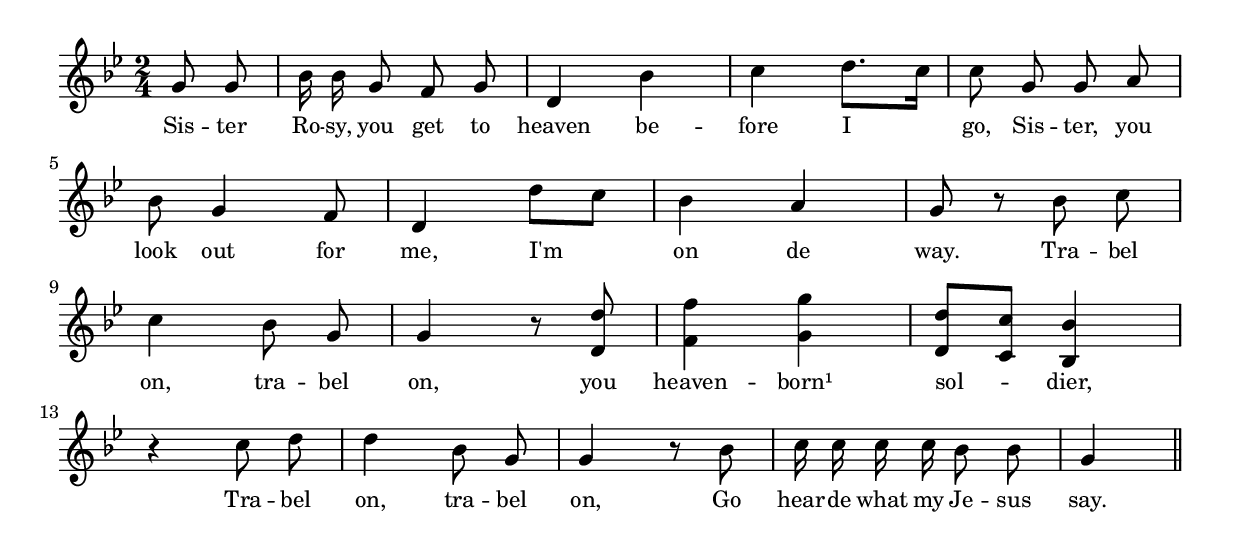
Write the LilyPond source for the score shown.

% 043.ly - Score sheet for "Travel on."
% Copyright (C) 2007  Marcus Brinkmann <marcus@gnu.org>
%
% This score sheet is free software; you can redistribute it and/or
% modify it under the terms of the Creative Commons Legal Code
% Attribution-ShareALike as published by Creative Commons; either
% version 2.0 of the License, or (at your option) any later version.
%
% This score sheet is distributed in the hope that it will be useful,
% but WITHOUT ANY WARRANTY; without even the implied warranty of
% MERCHANTABILITY or FITNESS FOR A PARTICULAR PURPOSE.  See the
% Creative Commons Legal Code Attribution-ShareALike for more details.
%
% You should have received a copy of the Creative Commons Legal Code
% Attribution-ShareALike along with this score sheet; if not, write to
% Creative Commons, 543 Howard Street, 5th Floor,
% San Francisco, CA 94105-3013  United States

\version "2.10.0"

%\header
%{
%  title = "Travel On"
%  composer = "trad."
%}

melody =
<<
     \context Voice
    {
	\set Staff.midiInstrument = "acoustic grand"
	\override Staff.VerticalAxisGroup #'minimum-Y-extent = #'(0 . 0)
	
	\autoBeamOff

	\time 2/4
	\clef violin
	\key g \minor

	\partial 4 g'8 g' |
	bes'16 bes' g'8 f' g' | d'4 bes' | c''4 d''8.[ c''16] |
	c''8 g' g' a' |
	\break
	bes'8 g'4 f'8 | d'4 d''8[ c''] | bes'4 a' |
	g'8 r bes' c'' |
	\break
	c''4 bes'8 g' | g'4 r8 <d' d''>8 |
	<f' f''>4 <g' g''>4 | <d' d''>8[ <c' c''>8] <bes bes'>4 |
	\break
	r4 c''8 d'' | d''4 bes'8 g' | g'4 r8 bes' |
	c''16 c'' c'' c'' bes'8 bes' | g'4 \bar "||"
     }

    \lyricsto "" \new Lyrics
    {
        \override LyricText #'font-size = #0
        \override StanzaNumber #'font-size = #-1

	Sis -- ter Ro -- sy, you get to heaven be -- fore I go,
	Sis -- ter, you look out for me, I'm on de way.
	Tra -- bel on, tra -- bel on, you heaven -- born¹
	sol -- dier,
	Tra -- bel on, tra -- bel on,
	Go hear -- de what my Je -- sus say.
    }
>>


\score
{
  \new Staff { \melody }

  \layout { indent = 0.0 }
}


\score
{
  \new Staff { \unfoldRepeats \melody }

  
  \midi {
    \context {
      \Score
      tempoWholesPerMinute = #(ly:make-moment 80 4)
      }
    }


}
